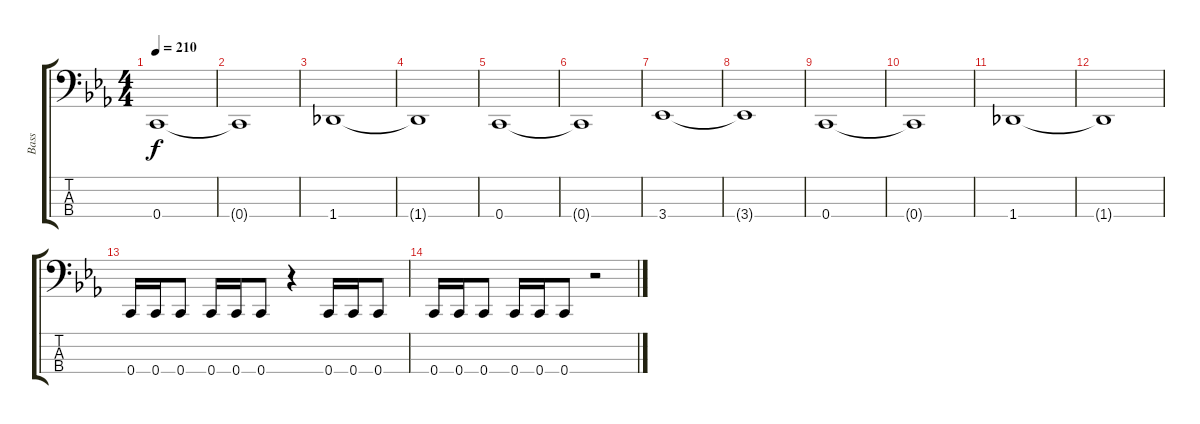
\track ("Bass" "Bass") {instrument electricbasspick}
\staff {score tabs}
\tuning (F2 C2 G1 C1) {hide}
\ts (4 4)
\tempo 210
\clef f4
\ks cminor
0.4.1{dy f} |
0.4{t}.1 |
1.4.1 |
1.4{t}.1 |
0.4.1 |
0.4{t}.1 |
3.4.1 |
3.4{t}.1 |
0.4.1 |
0.4{t}.1 |
1.4.1 |
1.4{t}.1 |
0.4.16 0.4.16 0.4.8 0.4.16 0.4.16 0.4.8 r.4 0.4.16 0.4.16 0.4.8 |
0.4.16 0.4.16 0.4.8 0.4.16 0.4.16 0.4.8 r.2
